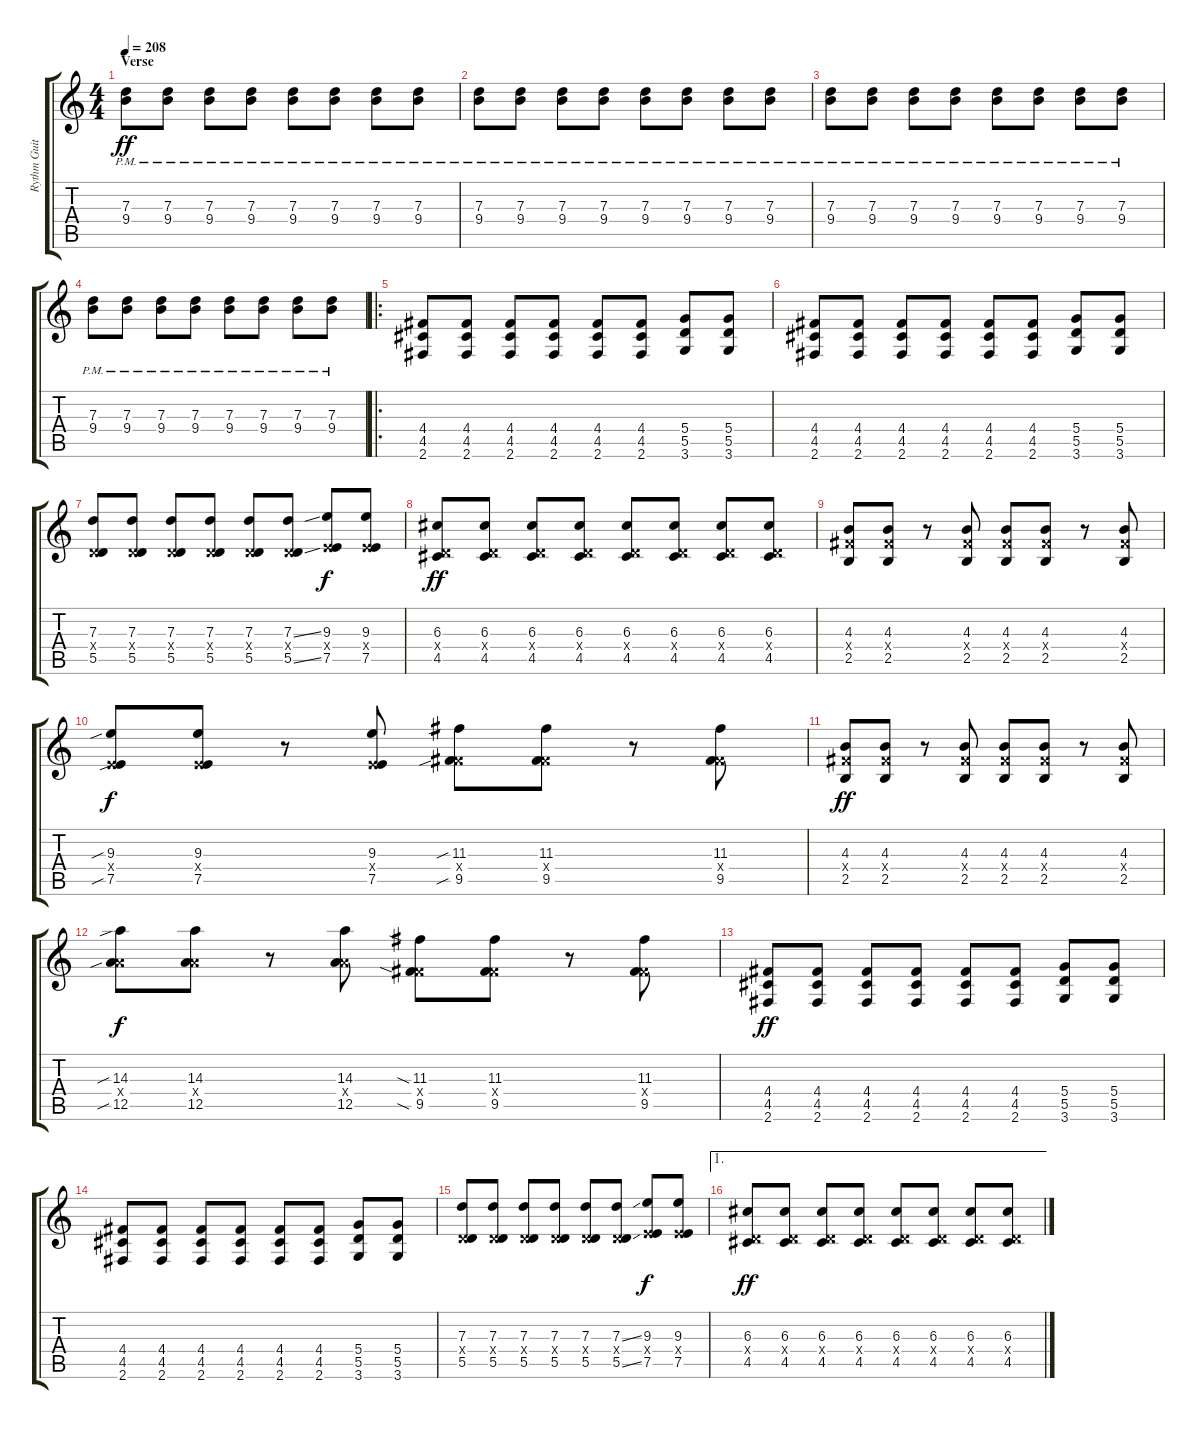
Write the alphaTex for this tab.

\track ("Rythm Guitar" "Rythm Guit") {instrument distortionguitar}
\staff {score tabs}
\tuning (E4 B3 G3 D3 A2 E2) {hide}
\ts (4 4)
\section ("" "Verse")
\tempo 208
\clef g2
\ks c
(7.3{pm} 9.4{pm}).8{dy ff} (7.3{pm} 9.4{pm}).8 (7.3{pm} 9.4{pm}).8 (7.3{pm} 9.4{pm}).8 (7.3{pm} 9.4{pm}).8 (7.3{pm} 9.4{pm}).8 (7.3{pm} 9.4{pm}).8 (7.3{pm} 9.4{pm}).8 |
(7.3{pm} 9.4{pm}).8 (7.3{pm} 9.4{pm}).8 (7.3{pm} 9.4{pm}).8 (7.3{pm} 9.4{pm}).8 (7.3{pm} 9.4{pm}).8 (7.3{pm} 9.4{pm}).8 (7.3{pm} 9.4{pm}).8 (7.3{pm} 9.4{pm}).8 |
(7.3{pm} 9.4{pm}).8 (7.3{pm} 9.4{pm}).8 (7.3{pm} 9.4{pm}).8 (7.3{pm} 9.4{pm}).8 (7.3{pm} 9.4{pm}).8 (7.3{pm} 9.4{pm}).8 (7.3{pm} 9.4{pm}).8 (7.3{pm} 9.4{pm}).8 |
(7.3{pm} 9.4{pm}).8 (7.3{pm} 9.4{pm}).8 (7.3{pm} 9.4{pm}).8 (7.3{pm} 9.4{pm}).8 (7.3{pm} 9.4{pm}).8 (7.3{pm} 9.4{pm}).8 (7.3{pm} 9.4{pm}).8 (7.3{pm} 9.4{pm}).8 |
\ro
(4.4 4.5 2.6).8 (4.4 4.5 2.6).8 (4.4 4.5 2.6).8 (4.4 4.5 2.6).8 (4.4 4.5 2.6).8 (4.4 4.5 2.6).8 (5.4 5.5 3.6).8 (5.4 5.5 3.6).8 |
(4.4 4.5 2.6).8 (4.4 4.5 2.6).8 (4.4 4.5 2.6).8 (4.4 4.5 2.6).8 (4.4 4.5 2.6).8 (4.4 4.5 2.6).8 (5.4 5.5 3.6).8 (5.4 5.5 3.6).8 |
(7.3 0.4{x} 5.5).8 (7.3 0.4{x} 5.5).8 (7.3 0.4{x} 5.5).8 (7.3 0.4{x} 5.5).8 (7.3 0.4{x} 5.5).8 (7.3{ss} 0.4{x} 5.5{ss}).8 (9.3 2.4{x} 7.5).8{dy f} (9.3 2.4{x} 7.5).8 |
(6.3 0.4{x} 4.5).8{dy ff} (6.3 0.4{x} 4.5).8 (6.3 0.4{x} 4.5).8 (6.3 0.4{x} 4.5).8 (6.3 0.4{x} 4.5).8 (6.3 0.4{x} 4.5).8 (6.3 0.4{x} 4.5).8 (6.3 0.4{x} 4.5).8 |
(4.3 4.4{x} 2.5).8 (4.3 4.4{x} 2.5).8 r.8 (4.3 4.4{x} 2.5).8 (4.3 4.4{x} 2.5).8 (4.3 4.4{x} 2.5).8 r.8 (4.3 4.4{x} 2.5).8 |
(9.3{sib} 2.4{x} 7.5{sib}).8{dy f} (9.3 2.4{x} 7.5).8 r.8 (9.3 2.4{x} 7.5).8 (11.3{sib} 4.4{x} 9.5{sib}).8 (11.3 4.4{x} 9.5).8 r.8 (11.3 4.4{x} 9.5).8 |
(4.3 4.4{x} 2.5).8{dy ff} (4.3 4.4{x} 2.5).8 r.8 (4.3 4.4{x} 2.5).8 (4.3 4.4{x} 2.5).8 (4.3 4.4{x} 2.5).8 r.8 (4.3 4.4{x} 2.5).8 |
(14.3{sib} 7.4{x} 12.5{sib}).8{dy f} (14.3 7.4{x} 12.5).8 r.8 (14.3 7.4{x} 12.5).8 (11.3{sia} 4.4{x} 9.5{sia}).8 (11.3 4.4{x} 9.5).8 r.8 (11.3 4.4{x} 9.5).8 |
(4.4 4.5 2.6).8{dy ff} (4.4 4.5 2.6).8 (4.4 4.5 2.6).8 (4.4 4.5 2.6).8 (4.4 4.5 2.6).8 (4.4 4.5 2.6).8 (5.4 5.5 3.6).8 (5.4 5.5 3.6).8 |
(4.4 4.5 2.6).8 (4.4 4.5 2.6).8 (4.4 4.5 2.6).8 (4.4 4.5 2.6).8 (4.4 4.5 2.6).8 (4.4 4.5 2.6).8 (5.4 5.5 3.6).8 (5.4 5.5 3.6).8 |
(7.3 0.4{x} 5.5).8 (7.3 0.4{x} 5.5).8 (7.3 0.4{x} 5.5).8 (7.3 0.4{x} 5.5).8 (7.3 0.4{x} 5.5).8 (7.3{ss} 0.4{x} 5.5{ss}).8 (9.3 2.4{x} 7.5).8{dy f} (9.3 2.4{x} 7.5).8 |
\ae 1
(6.3 0.4{x} 4.5).8{dy ff} (6.3 0.4{x} 4.5).8 (6.3 0.4{x} 4.5).8 (6.3 0.4{x} 4.5).8 (6.3 0.4{x} 4.5).8 (6.3 0.4{x} 4.5).8 (6.3 0.4{x} 4.5).8 (6.3 0.4{x} 4.5).8
